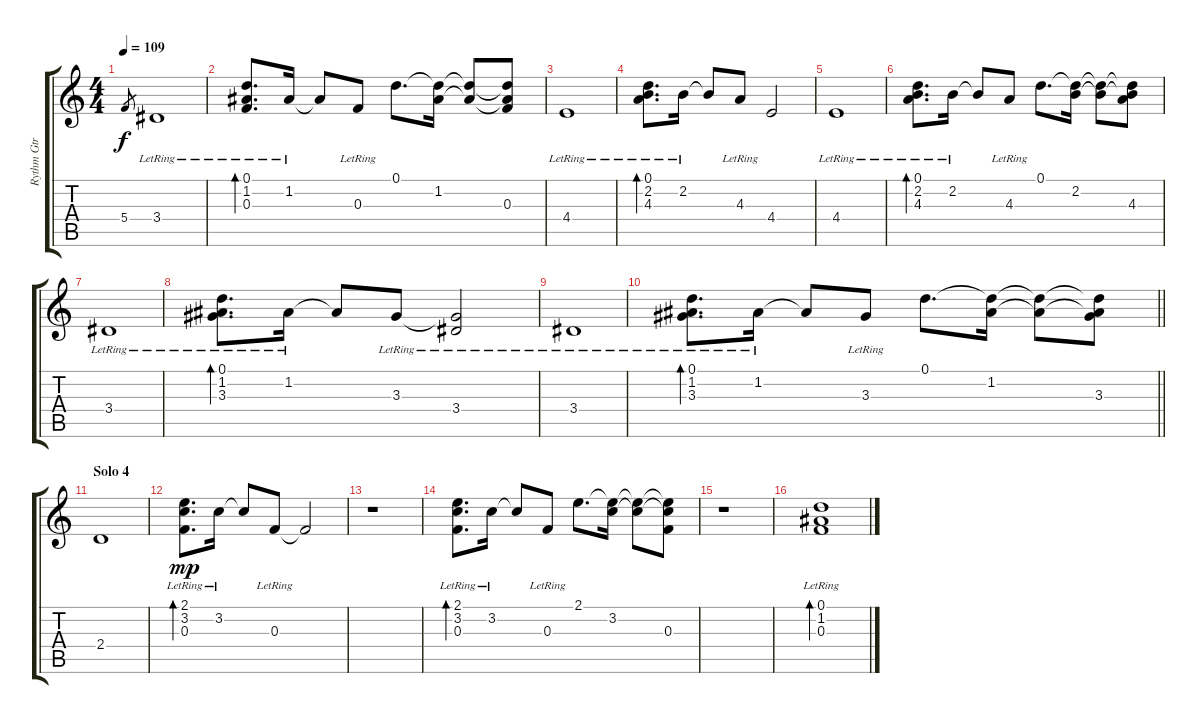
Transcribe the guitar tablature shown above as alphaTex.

\track ("Rythm Gtr" "Rythm Gtr") {instrument electricguitarclean}
\staff {score tabs}
\tuning (D4 A3 F3 C3 G2 D2) {hide}
\ts (4 4)
\tempo 109
\clef g2
\ks c
5.4.8{gr dy f} 3.4{lr}.1 |
(0.1{lr} 1.2{lr} 0.3{lr}).8{d bd 240} 1.2{lr}.16 1.2{t}.8 0.3{lr}.8 0.1.8{d} (0.1{t} 1.2).16 (0.1{t} 1.2{t}).8 (0.1{t} 1.2{t} 0.3).8 |
4.4{lr}.1 |
(0.1{lr} 2.2{lr} 4.3{lr}).8{d bd 240} 2.2{lr}.16 2.2{t}.8 4.3{lr}.8 4.4.2 |
4.4{lr}.1 |
(0.1{lr} 2.2{lr} 4.3{lr}).8{d bd 240} 2.2{lr}.16 2.2{t}.8 4.3{lr}.8 0.1.8{d} (0.1{t} 2.2).16 (0.1{t} 2.2{t}).8 (0.1{t} 2.2{t} 4.3).8 |
3.4{lr}.1 |
(0.1{lr} 1.2{lr} 3.3{lr}).8{d bd 240} 1.2{lr}.16 1.2{t}.8 3.3{lr}.8 (3.3{t} 3.4{lr}).2 |
3.4{lr}.1 |
\barLineRight lightlight
(0.1{lr} 1.2{lr} 3.3{lr}).8{d bd 240} 1.2{lr}.16 1.2{t}.8 3.3{lr}.8 0.1.8{d} (0.1{t} 1.2).16 (0.1{t} 1.2{t}).8 (0.1{t} 1.2{t} 3.3).8 |
\section ("" "Solo 4")
2.4.1 |
(2.1{lr} 3.2{lr} 0.3{lr}).8{d bd 240 dy mp} 3.2{lr}.16 3.2{t}.8 0.3{lr}.8 0.3{t}.2 |
r.1 |
(2.1{lr} 3.2{lr} 0.3{lr}).8{d bd 240} 3.2{lr}.16 3.2{t}.8 0.3{lr}.8 2.1.8{d} (2.1{t} 3.2).16 (2.1{t} 3.2{t}).8 (2.1{t} 3.2{t} 0.3).8 |
r.1 |
(0.1{lr} 1.2{lr} 0.3{lr}).1{bd 120}
